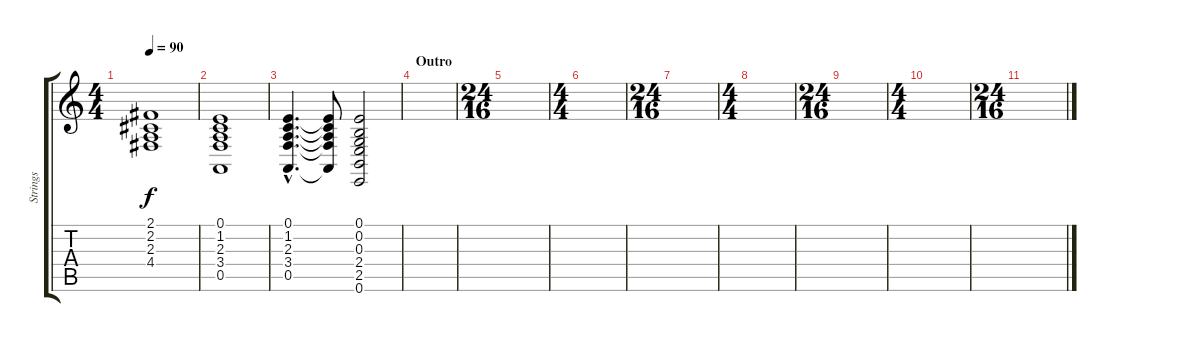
\track ("Strings" "Strings") {instrument synthstrings1}
\staff {score tabs}
\tuning (E4 B3 G3 D3 A2 E2) {hide}
\ts (4 4)
\tempo 90
\clef g2
\ks c
(2.1 2.2 2.3 4.4).1{dy f} |
(0.1 1.2 2.3 3.4 0.5).1 |
(0.1{hac} 1.2{hac} 2.3{hac} 3.4{hac} 0.5{hac}).4{d} (0.1{t} 1.2{t} 2.3{t} 3.4{t} 0.5{t}).8 (0.1 0.2 0.3 2.4 2.5 0.6).2 |
\section ("" "Outro")
|
\ts (24 16)
|
\ts (4 4)
|
\ts (24 16)
|
\ts (4 4)
|
\ts (24 16)
|
\ts (4 4)
|
\ts (24 16)
